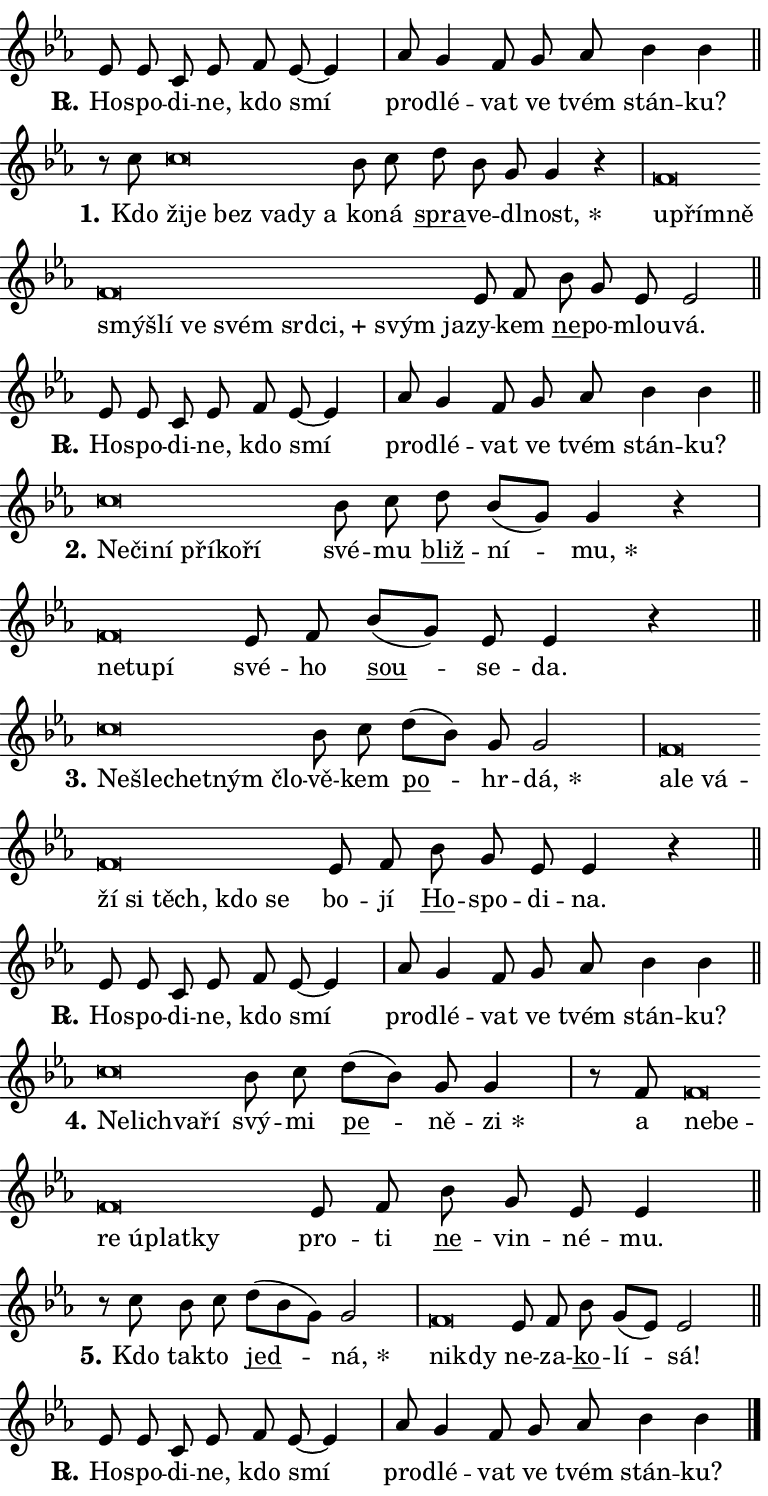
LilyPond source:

\version "2.24.0"
\header { tagline = "" }
\paper {
  indent = 0\cm
  top-margin = 0\cm
  right-margin = 0.13\cm % to fit lyric hyphens
  bottom-margin = 0\cm
  left-margin = 0\cm
  paper-width = 13\cm
  page-breaking = #ly:one-page-breaking
  system-system-spacing.basic-distance = #11
  score-system-spacing.basic-distance = #11
  ragged-last = ##f
}


%% Author: Thomas Morley
%% https://lists.gnu.org/archive/html/lilypond-user/2020-05/msg00002.html
#(define (line-position grob)
"Returns position of @var[grob} in current system:
   @code{'start}, if at first time-step
   @code{'end}, if at last time-step
   @code{'middle} otherwise
"
  (let* ((col (ly:item-get-column grob))
         (ln (ly:grob-object col 'left-neighbor))
         (rn (ly:grob-object col 'right-neighbor))
         (col-to-check-left (if (ly:grob? ln) ln col))
         (col-to-check-right (if (ly:grob? rn) rn col))
         (break-dir-left
           (and
             (ly:grob-property col-to-check-left 'non-musical #f)
             (ly:item-break-dir col-to-check-left)))
         (break-dir-right
           (and
             (ly:grob-property col-to-check-right 'non-musical #f)
             (ly:item-break-dir col-to-check-right))))
        (cond ((eqv? 1 break-dir-left) 'start)
              ((eqv? -1 break-dir-right) 'end)
              (else 'middle))))

#(define (tranparent-at-line-position vctor)
  (lambda (grob)
  "Relying on @code{line-position} select the relevant enry from @var{vctor}.
Used to determine transparency,"
    (case (line-position grob)
      ((end) (not (vector-ref vctor 0)))
      ((middle) (not (vector-ref vctor 1)))
      ((start) (not (vector-ref vctor 2))))))

noteHeadBreakVisibility =
#(define-music-function (break-visibility)(vector?)
"Makes @code{NoteHead}s transparent relying on @var{break-visibility}"
#{
  \override NoteHead.transparent =
    #(tranparent-at-line-position break-visibility)
#})

#(define delete-ledgers-for-transparent-note-heads
  (lambda (grob)
    "Reads whether a @code{NoteHead} is transparent.
If so this @code{NoteHead} is removed from @code{'note-heads} from
@var{grob}, which is supposed to be @code{LedgerLineSpanner}.
As a result ledgers are not printed for this @code{NoteHead}"
    (let* ((nhds-array (ly:grob-object grob 'note-heads))
           (nhds-list
             (if (ly:grob-array? nhds-array)
                 (ly:grob-array->list nhds-array)
                 '()))
           ;; Relies on the transparent-property being done before
           ;; Staff.LedgerLineSpanner.after-line-breaking is executed.
           ;; This is fragile ...
           (to-keep
             (remove
               (lambda (nhd)
                 (ly:grob-property nhd 'transparent #f))
               nhds-list)))
      ;; TODO find a better method to iterate over grob-arrays, similiar
      ;; to filter/remove etc for lists
      ;; For now rebuilt from scratch
      (set! (ly:grob-object grob 'note-heads)  '())
      (for-each
        (lambda (nhd)
          (ly:pointer-group-interface::add-grob grob 'note-heads nhd))
        to-keep))))

squashNotes = {
  \override NoteHead.X-extent = #'(-0.2 . 0.2)
  \override NoteHead.Y-extent = #'(-0.75 . 0)
  \override NoteHead.stencil =
    #(lambda (grob)
       (let ((pos (ly:grob-property grob 'staff-position)))
         (begin
           (if (< pos -7) (display "ERROR: Lower brevis then expected\n") (display ""))
           (if (<= pos -6) ly:text-interface::print ly:note-head::print))))
}
unSquashNotes = {
  \revert NoteHead.X-extent
  \revert NoteHead.Y-extent
  \revert NoteHead.stencil
}

hideNotes = \noteHeadBreakVisibility #begin-of-line-visible
unHideNotes = \noteHeadBreakVisibility #all-visible

% work-around for resetting accidentals
% https://lilypond.org/doc/v2.23/Documentation/notation/displaying-rhythms#unmetered-music
cadenzaMeasure = {
  \cadenzaOff
  \partial 1024 s1024
  \cadenzaOn
}

#(define-markup-command (accent layout props text) (markup?)
  "Underline accented syllable"
  (interpret-markup layout props
    #{\markup \override #'(offset . 4.3) \underline { #text }#}))

responsum = \markup \concat {
  "R" \hspace #-1.05 \path #0.1 #'((moveto 0 0.07) (lineto 0.9 0.8)) \hspace #0.05 "."
}

spaceSize = #0.6828661417322834 % exact space size for TeX Gyre Schola

\layout {
  \context {
    \Staff
    \remove "Time_signature_engraver"
    \override LedgerLineSpanner.after-line-breaking = #delete-ledgers-for-transparent-note-heads
  }
  \context {
    \Lyrics {
      \override LyricSpace.minimum-distance = \spaceSize
      \override LyricText.font-name = #"TeX Gyre Schola"
      \override LyricText.font-size = 1
      \override StanzaNumber.font-name = #"TeX Gyre Schola Bold"
      \override StanzaNumber.font-size = 1
    }
  }
  \context {
    \Score 
    \override NoteHead.text =
      #(lambda (grob) 
        (let ((pos (ly:grob-property grob 'staff-position)))
          #{\markup {
            \combine
              \halign #-0.55 \raise #(if (= pos -6) 0 0.5) \override #'(thickness . 2) \draw-line #'(3.2 . 0)
              \musicglyph "noteheads.sM1"
          }#}))
  }
}

% magnetic-lyrics.ily
%
%   written by
%     Jean Abou Samra <jean@abou-samra.fr>
%     Werner Lemberg <wl@gnu.org>
%
%   adapted by
%     Jiri Hon <jiri.hon@gmail.com>
%
% Version 2022-Apr-15

% https://www.mail-archive.com/lilypond-user@gnu.org/msg149350.html

#(define (Left_hyphen_pointer_engraver context)
   "Collect syllable-hyphen-syllable occurrences in lyrics and store
them in properties.  This engraver only looks to the left.  For
example, if the lyrics input is @code{foo -- bar}, it does the
following.

@itemize @bullet
@item
Set the @code{text} property of the @code{LyricHyphen} grob between
@q{foo} and @q{bar} to @code{foo}.

@item
Set the @code{left-hyphen} property of the @code{LyricText} grob with
text @q{foo} to the @code{LyricHyphen} grob between @q{foo} and
@q{bar}.
@end itemize

Use this auxiliary engraver in combination with the
@code{lyric-@/text::@/apply-@/magnetic-@/offset!} hook."
   (let ((hyphen #f)
         (text #f))
     (make-engraver
      (acknowledgers
       ((lyric-syllable-interface engraver grob source-engraver)
        (set! text grob)))
      (end-acknowledgers
       ((lyric-hyphen-interface engraver grob source-engraver)
        ;(when (not (grob::has-interface grob 'lyric-space-interface))
          (set! hyphen grob)));)
      ((stop-translation-timestep engraver)
       (when (and text hyphen)
         (ly:grob-set-object! text 'left-hyphen hyphen))
       (set! text #f)
       (set! hyphen #f)))))

#(define (lyric-text::apply-magnetic-offset! grob)
   "If the space between two syllables is less than the value in
property @code{LyricText@/.details@/.squash-threshold}, move the right
syllable to the left so that it gets concatenated with the left
syllable.

Use this function as a hook for
@code{LyricText@/.after-@/line-@/breaking} if the
@code{Left_@/hyphen_@/pointer_@/engraver} is active."
   (let ((hyphen (ly:grob-object grob 'left-hyphen #f)))
     (when hyphen
       (let ((left-text (ly:spanner-bound hyphen LEFT)))
         (when (grob::has-interface left-text 'lyric-syllable-interface)
           (let* ((common (ly:grob-common-refpoint grob left-text X))
                  (this-x-ext (ly:grob-extent grob common X))
                  (left-x-ext
                   (begin
                     ;; Trigger magnetism for left-text.
                     (ly:grob-property left-text 'after-line-breaking)
                     (ly:grob-extent left-text common X)))
                  ;; `delta` is the gap width between two syllables.
                  (delta (- (interval-start this-x-ext)
                            (interval-end left-x-ext)))
                  (details (ly:grob-property grob 'details))
                  (threshold (assoc-get 'squash-threshold details 0.2)))
             (when (< delta threshold)
               (let* (;; We have to manipulate the input text so that
                      ;; ligatures crossing syllable boundaries are not
                      ;; disabled.  For languages based on the Latin
                      ;; script this is essentially a beautification.
                      ;; However, for non-Western scripts it can be a
                      ;; necessity.
                      (lt (ly:grob-property left-text 'text))
                      (rt (ly:grob-property grob 'text))
                      (is-space (grob::has-interface hyphen 'lyric-space-interface))
                      (space (if is-space " " ""))
                      (extra-delta (if is-space spaceSize 0))
                      ;; Append new syllable.
                      (ltrt-space (if (and (string? lt) (string? rt))
                                (string-append lt space rt)
                                (make-concat-markup (list lt space rt))))
                      ;; Right-align `ltrt` to the right side.
                      (ltrt-space-markup (grob-interpret-markup
                               grob
                               (make-translate-markup
                                (cons (interval-length this-x-ext) 0)
                                (make-right-align-markup ltrt-space)))))
                 (begin
                   ;; Don't print `left-text`.
                   (ly:grob-set-property! left-text 'stencil #f)
                   ;; Set text and stencil (which holds all collected
                   ;; syllables so far) and shift it to the left.
                   (ly:grob-set-property! grob 'text ltrt-space)
                   (ly:grob-set-property! grob 'stencil ltrt-space-markup)
                   (ly:grob-translate-axis! grob (- (- delta extra-delta)) X))))))))))


#(define (lyric-hyphen::displace-bounds-first grob)
   ;; Make very sure this callback isn't triggered too early.
   (let ((left (ly:spanner-bound grob LEFT))
         (right (ly:spanner-bound grob RIGHT)))
     (ly:grob-property left 'after-line-breaking)
     (ly:grob-property right 'after-line-breaking)
     (ly:lyric-hyphen::print grob)))

squashThreshold = #0.4

\layout {
  \context {
    \Lyrics
    \consists #Left_hyphen_pointer_engraver
    \override LyricText.after-line-breaking =
      #lyric-text::apply-magnetic-offset!
    \override LyricHyphen.stencil = #lyric-hyphen::displace-bounds-first
    \override LyricText.details.squash-threshold = \squashThreshold
    \override LyricHyphen.minimum-distance = 0
    \override LyricHyphen.minimum-length = \squashThreshold
  }
}

squashText = \override LyricText.details.squash-threshold = 9999
unSquashText = \override LyricText.details.squash-threshold = \squashThreshold

leftText = \override LyricText.self-alignment-X = #LEFT
unLeftText = \revert LyricText.self-alignment-X

starOffset = #(lambda (grob) 
                (let ((x_offset (ly:self-alignment-interface::aligned-on-x-parent grob)))
                  (if (= x_offset 0) 0 (+ x_offset 1.2))))

star = #(define-music-function (syllable)(string?)
"Append star separator at the end of a syllable"
#{
  \once \override LyricText.X-offset = #starOffset
  \lyricmode { \markup {
    #syllable
    \override #'((font-name . "TeX Gyre Schola Bold")) \hspace #0.2 \lower #0.65 \larger "*"
  } }
#})

starAccent = #(define-music-function (syllable)(string?)
"Append star separator at the end of a syllable and make accent"
#{
  \once \override LyricText.X-offset = #starOffset
  \lyricmode { \markup {
    \accent #syllable
    \override #'((font-name . "TeX Gyre Schola Bold")) \hspace #0.2 \lower #0.65 \larger "*"
  } }
#})

breath = #(define-music-function (syllable)(string?)
"Append breathing indicator at the end of a syllable"
#{
  \lyricmode { \markup { #syllable "+" } }
#})

optionalBreath = #(define-music-function (syllable)(string?)
"Append optional breathing indicator at the end of a syllable"
#{
  \lyricmode { \markup { #syllable "(+)" } }
#})


\score {
    <<
        \new Voice = "melody" { \cadenzaOn \key es \major \relative { es'8 es c es f es~ es4 \cadenzaMeasure \bar "|" as8 g4 f8 g as bes4 bes \cadenzaMeasure \bar "||" \break } }
        \new Lyrics \lyricsto "melody" { \lyricmode { \set stanza = \responsum
Ho -- spo -- di -- ne, kdo smí pro -- dlé -- vat ve tvém stán -- ku? } }
    >>
    \layout {}
}

\score {
    <<
        \new Voice = "melody" { \cadenzaOn \key es \major \relative { r8 c''8 \squashNotes c\breve*1/16 \hideNotes \breve*1/16 \bar "" \breve*1/16 \bar "" \breve*1/16 \bar "" \breve*1/16 \breve*1/16 \bar "" \unHideNotes \unSquashNotes bes8 c \bar "" d bes g g4 r \cadenzaMeasure \bar "|" \squashNotes f\breve*1/16 \hideNotes \breve*1/16 \bar "" \breve*1/16 \bar "" \breve*1/16 \bar "" \breve*1/16 \bar "" \breve*1/16 \bar "" \breve*1/16 \bar "" \breve*1/16 \bar "" \breve*1/16 \bar "" \breve*1/16 \breve*1/16 \bar "" \unHideNotes \unSquashNotes es8 f \bar "" bes g es es2 \cadenzaMeasure \bar "||" \break } }
        \new Lyrics \lyricsto "melody" { \lyricmode { \set stanza = "1."
Kdo \leftText ži -- \squashText je bez va -- dy a \unLeftText \unSquashText ko -- ná \markup \accent spra -- ve -- dl -- \star nost, \leftText u -- \squashText přím -- ně smý -- šlí ve svém srd -- \breath "ci," svým ja -- \unLeftText \unSquashText zy -- kem \markup \accent ne -- po -- mlou -- vá. } }
    >>
    \layout {}
}

\score {
    <<
        \new Voice = "melody" { \cadenzaOn \key es \major \relative { es'8 es c es f es~ es4 \cadenzaMeasure \bar "|" as8 g4 f8 g as bes4 bes \cadenzaMeasure \bar "||" \break } }
        \new Lyrics \lyricsto "melody" { \lyricmode { \set stanza = \responsum
Ho -- spo -- di -- ne, kdo smí pro -- dlé -- vat ve tvém stán -- ku? } }
    >>
    \layout {}
}

\score {
    <<
        \new Voice = "melody" { \cadenzaOn \key es \major \relative { \squashNotes c''\breve*1/16 \hideNotes \breve*1/16 \bar "" \breve*1/16 \bar "" \breve*1/16 \bar "" \breve*1/16 \breve*1/16 \bar "" \unHideNotes \unSquashNotes bes8 c \bar "" d bes[( g)] g4 r \cadenzaMeasure \bar "|" \squashNotes f\breve*1/16 \hideNotes \breve*1/16 \breve*1/16 \bar "" \unHideNotes \unSquashNotes es8 f \bar "" bes[( g)] es es4 r \cadenzaMeasure \bar "||" \break } }
        \new Lyrics \lyricsto "melody" { \lyricmode { \set stanza = "2."
\leftText Ne -- \squashText či -- ní pří -- ko -- ří \unLeftText \unSquashText své -- mu \markup \accent bliž -- ní -- \star mu, \leftText ne -- \squashText tu -- pí \unLeftText \unSquashText své -- ho \markup \accent sou -- se -- da. } }
    >>
    \layout {}
}

\score {
    <<
        \new Voice = "melody" { \cadenzaOn \key es \major \relative { \squashNotes c''\breve*1/16 \hideNotes \breve*1/16 \bar "" \breve*1/16 \bar "" \breve*1/16 \breve*1/16 \bar "" \unHideNotes \unSquashNotes bes8 c \bar "" d[( bes)] g g2 \cadenzaMeasure \bar "|" \squashNotes f\breve*1/16 \hideNotes \breve*1/16 \bar "" \breve*1/16 \bar "" \breve*1/16 \bar "" \breve*1/16 \bar "" \breve*1/16 \bar "" \breve*1/16 \breve*1/16 \bar "" \unHideNotes \unSquashNotes es8 f \bar "" bes g es es4 r \cadenzaMeasure \bar "||" \break } }
        \new Lyrics \lyricsto "melody" { \lyricmode { \set stanza = "3."
\leftText Ne -- \squashText šle -- chet -- ným člo -- \unLeftText \unSquashText vě -- kem \markup \accent po -- hr -- \star dá, \leftText a -- \squashText le vá -- ží si těch, kdo se \unLeftText \unSquashText bo -- jí \markup \accent Ho -- spo -- di -- na. } }
    >>
    \layout {}
}

\score {
    <<
        \new Voice = "melody" { \cadenzaOn \key es \major \relative { es'8 es c es f es~ es4 \cadenzaMeasure \bar "|" as8 g4 f8 g as bes4 bes \cadenzaMeasure \bar "||" \break } }
        \new Lyrics \lyricsto "melody" { \lyricmode { \set stanza = \responsum
Ho -- spo -- di -- ne, kdo smí pro -- dlé -- vat ve tvém stán -- ku? } }
    >>
    \layout {}
}

\score {
    <<
        \new Voice = "melody" { \cadenzaOn \key es \major \relative { \squashNotes c''\breve*1/16 \hideNotes \breve*1/16 \breve*1/16 \bar "" \unHideNotes \unSquashNotes bes8 c \bar "" d[( bes)] g g4 \cadenzaMeasure \bar "|" r8 f8 \squashNotes f\breve*1/16 \hideNotes \breve*1/16 \bar "" \breve*1/16 \bar "" \breve*1/16 \bar "" \breve*1/16 \breve*1/16 \bar "" \unHideNotes \unSquashNotes es8 f \bar "" bes g es es4 \cadenzaMeasure \bar "||" \break } }
        \new Lyrics \lyricsto "melody" { \lyricmode { \set stanza = "4."
\leftText Ne -- \squashText lichva -- ří \unLeftText \unSquashText svý -- mi \markup \accent pe -- ně -- \star zi a \leftText ne -- \squashText be -- re ú -- plat -- ky \unLeftText \unSquashText pro -- ti \markup \accent ne -- vin -- né -- mu. } }
    >>
    \layout {}
}

\score {
    <<
        \new Voice = "melody" { \cadenzaOn \key es \major \relative { r8 c''8 bes8 c \bar "" d[( bes g)] g2 \cadenzaMeasure \bar "|" \squashNotes f\breve*1/16 \hideNotes \breve*1/16 \bar "" \unHideNotes \unSquashNotes es8 f \bar "" bes g[( es)] es2 \cadenzaMeasure \bar "||" \break } }
        \new Lyrics \lyricsto "melody" { \lyricmode { \set stanza = "5."
Kdo tak -- to \markup \accent jed -- \star ná, \leftText ni -- \squashText kdy \unLeftText \unSquashText ne -- za -- \markup \accent ko -- lí -- sá! } }
    >>
    \layout {}
}

\score {
    <<
        \new Voice = "melody" { \cadenzaOn \key es \major \relative { es'8 es c es f es~ es4 \cadenzaMeasure \bar "|" as8 g4 f8 g as bes4 bes \cadenzaMeasure \bar "||" \break } \bar "|." }
        \new Lyrics \lyricsto "melody" { \lyricmode { \set stanza = \responsum
Ho -- spo -- di -- ne, kdo smí pro -- dlé -- vat ve tvém stán -- ku? } }
    >>
    \layout {}
}
